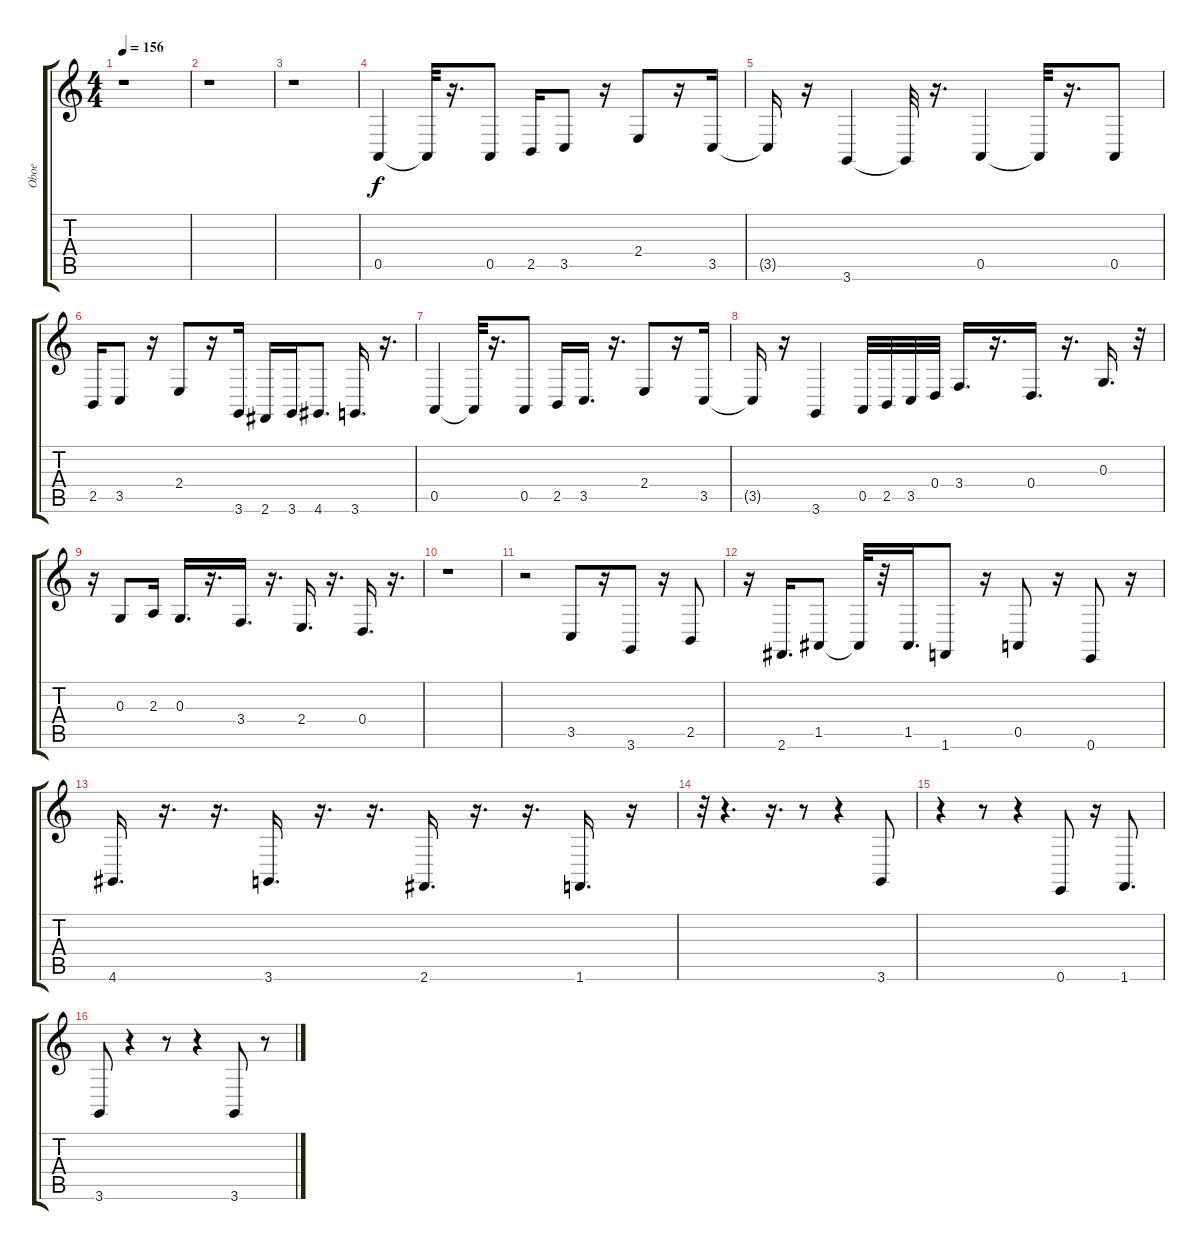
\track ("Oboe" "Oboe") {instrument oboe}
\staff {score tabs}
\tuning (E4 B3 G3 D3 A2 E2) {hide}
\ts (4 4)
\tempo 156
\clef g2
\ks c
r.1{dy f} |
r.1 |
r.1 |
0.5.4 0.5{t}.32 r.16{d} 0.5.8{volume 10} 2.5.16 3.5.8 r.16 2.4.8 r.16 3.5.16 |
3.5{t}.16 r.16 3.6.4 3.6{t}.32 r.16{d} 0.5.4 0.5{t}.32 r.16{d} 0.5.8 |
2.5.16 3.5.8 r.16 2.4.8 r.16 3.6.16 2.6.16 3.6.16 4.6.8{d} 3.6.16{d} r.16{d} |
0.5.4 0.5{t}.32 r.16{d} 0.5.8 2.5.16 3.5.16{d} r.16{d} 2.4.8 r.16 3.5.16 |
3.5{t}.16 r.16 3.6.4 0.5.32 2.5.32 3.5.32 0.4.32 3.4.16{d} r.16{d} 0.4.16{d} r.16{d} 0.3.16{d} r.32 |
r.16 0.3.8 2.3.16 0.3.16{d} r.16{d} 3.4.16{d} r.16{d} 2.4.16{d} r.16{d} 0.4.16{d} r.16{d} |
r.1 |
r.2 3.5.8 r.16 3.6.8 r.16 2.5.8 |
r.16 2.6.16{d} 1.5.8 1.5{t}.32 r.32 1.5.16{d} 1.6.8 r.16 0.5.8 r.16 0.6.8 r.16 |
4.6.16{d} r.16{d} r.16{d} 3.6.16{d} r.16{d} r.16{d} 2.6.16{d} r.16{d} r.16{d} 1.6.16{d} r.16 |
r.32 r.4{d} r.16{d} r.8 r.4 3.6.8{volume 10} |
r.4 r.8 r.4 0.6.8 r.16 1.6.8{d} |
3.6.8 r.4 r.8 r.4 3.6.8 r.8
